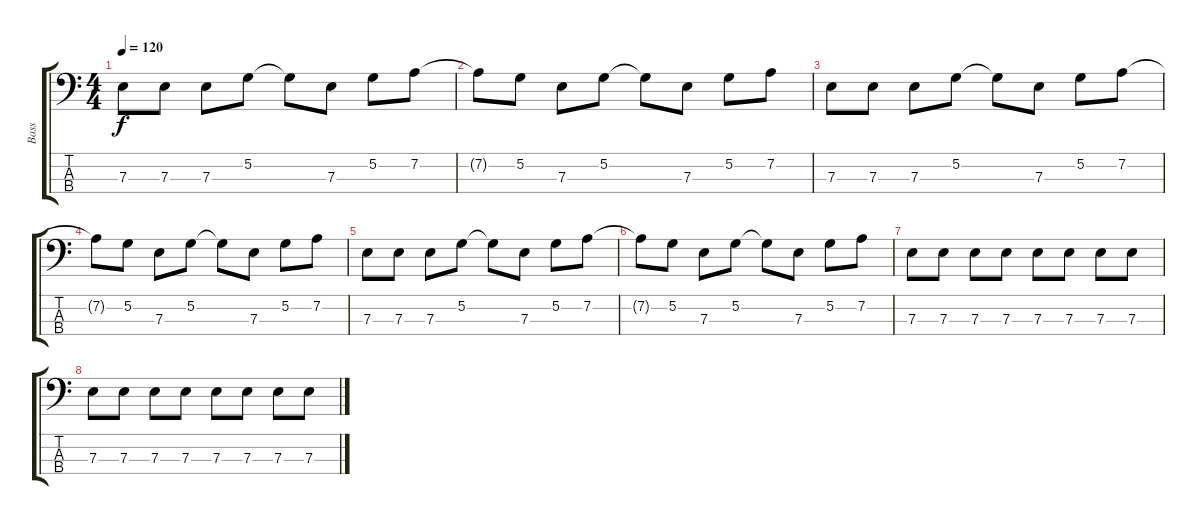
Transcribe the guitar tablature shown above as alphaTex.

\track ("Bass" "Bass") {instrument electricbassfinger}
\staff {score tabs}
\tuning (G2 D2 A1 E1) {hide}
\ts (4 4)
\tempo 120
\clef f4
\ks c
7.3.8{dy f} 7.3.8 7.3.8 5.2.8 5.2{t}.8 7.3.8 5.2.8 7.2.8 |
7.2{t}.8 5.2.8 7.3.8 5.2.8 5.2{t}.8 7.3.8 5.2.8 7.2.8 |
7.3.8 7.3.8 7.3.8 5.2.8 5.2{t}.8 7.3.8 5.2.8 7.2.8 |
7.2{t}.8 5.2.8 7.3.8 5.2.8 5.2{t}.8 7.3.8 5.2.8 7.2.8 |
7.3.8 7.3.8 7.3.8 5.2.8 5.2{t}.8 7.3.8 5.2.8 7.2.8 |
7.2{t}.8 5.2.8 7.3.8 5.2.8 5.2{t}.8 7.3.8 5.2.8 7.2.8 |
7.3.8 7.3.8 7.3.8 7.3.8 7.3.8 7.3.8 7.3.8 7.3.8 |
7.3.8 7.3.8 7.3.8 7.3.8 7.3.8 7.3.8 7.3.8 7.3.8
